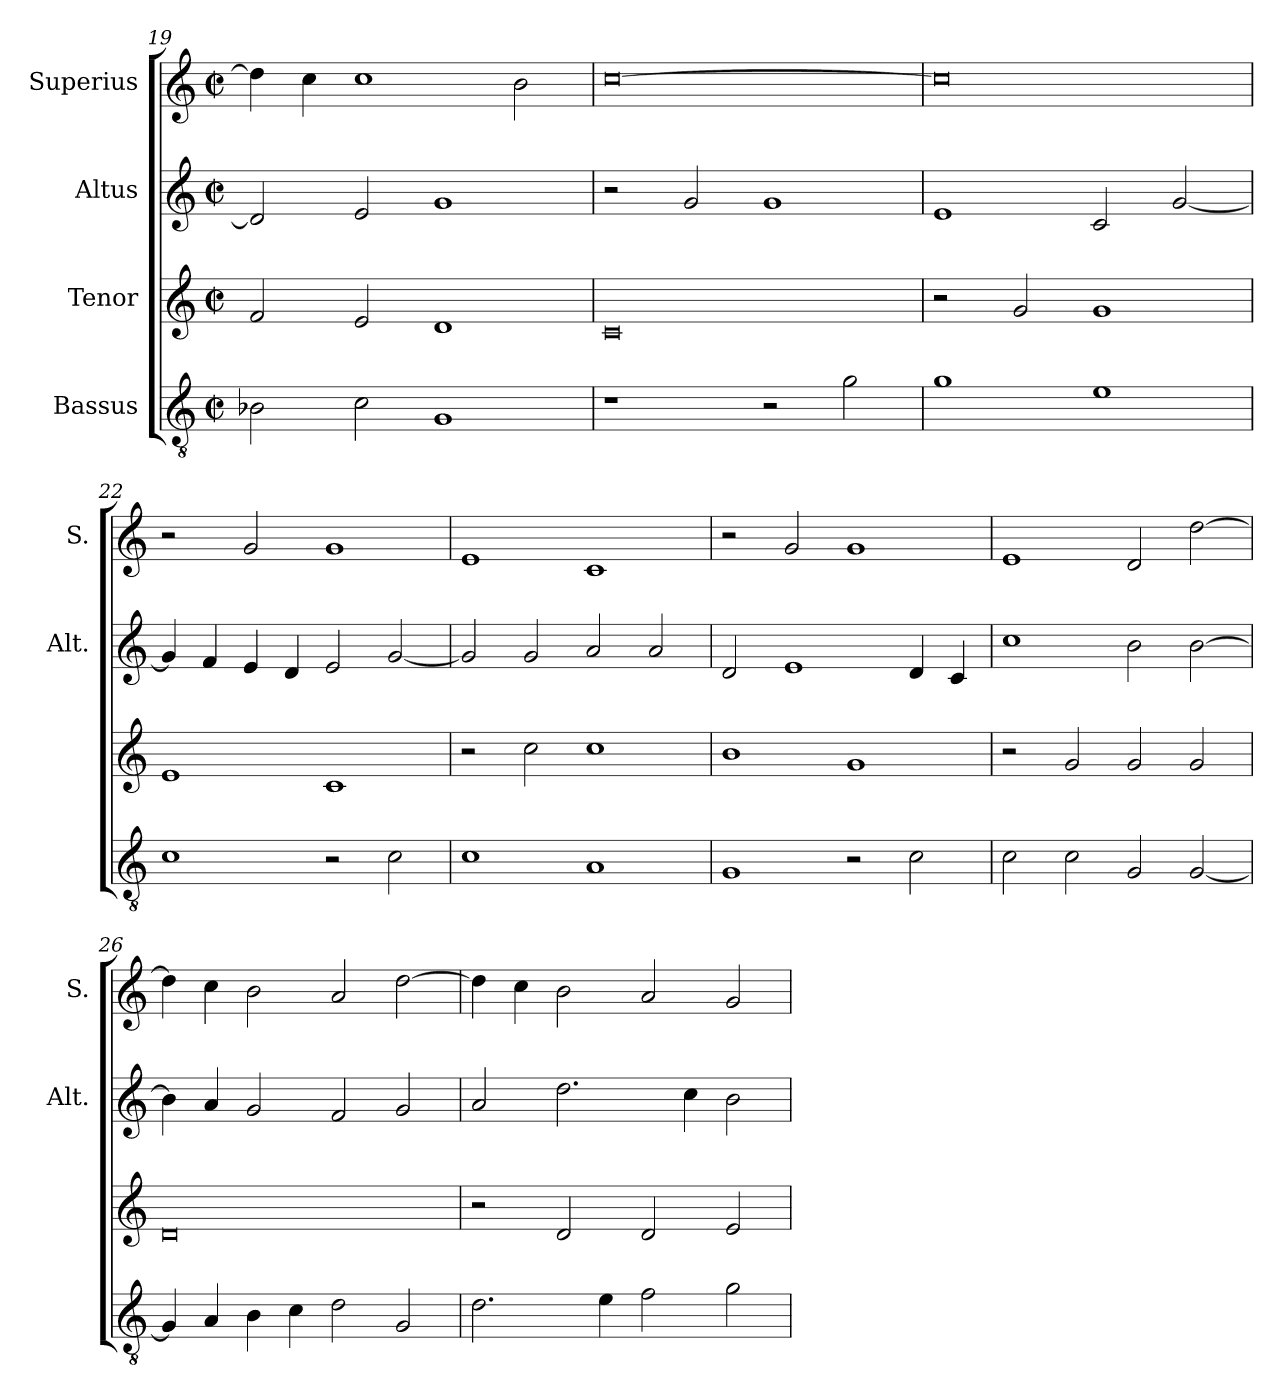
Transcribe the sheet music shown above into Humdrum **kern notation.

**kern	**kern	**kern	**kern
*part4	*part3	*part2	*part1
*staff4	*staff3	*staff2	*staff1
*I"Bassus	*I"Tenor	*I"Altus	*I"Superius
*	*	*I'Alt.	*I'S.
!!LO:PB:g=z
*clefGv2	*clefG2	*clefG2	*clefG2
*ITrd7c12	*	*	*
*k[]	*k[]	*k[]	*k[]
*C:	*C:	*C:	*C:
*M2/2	*M2/2	*M2/2	*M2/2
*met(c|)	*met(c|)	*met(c|)	*met(c|)
=19	=19	=19	=19
2BB-Xi\	2fi/	2di/]	4ddi\]
.	.	.	4cci\
2Ci\	2ei/	2ei/	1cci
1GGi	1di	1gi	.
.	.	.	2bi\
=20	=20	=20	=20
1r	0ci	2r	[>0cci
.	.	2gi/	.
2r	.	1gi	.
2Gi\	.	.	.
=21	=21	=21	=21
1Gi	2r	1ei	0cci]
.	2gi/	.	.
1Ei	1gi	2ci/	.
.	.	[<2gi/	.
=22	=22	=22	=22
1Ci	1ei	4gi/]	2r
.	.	4fi/	.
.	.	4ei/	2gi/
.	.	4di/	.
2r	1ci	2ei/	1gi
2Ci\	.	[<2gi/	.
=23	=23	=23	=23
1Ci	2r	2gi/]	1ei
.	2cci\	2gi/	.
1AAi	1cci	2ai/	1ci
.	.	2ai/	.
!!LO:LB:g=z
=24	=24	=24	=24
1GGi	1bi	2di/	2r
.	.	1ei	2gi/
2r	1gi	.	1gi
2Ci\	.	4di/	.
.	.	4ci/	.
=25	=25	=25	=25
2Ci\	2r	1cci	1ei
2Ci\	2gi/	.	.
2GGi/	2gi/	2bi\	2di/
[<2GGi/	2gi/	[>2bi\	[>2ddi\
=26	=26	=26	=26
4GGi/]	0di	4bi\]	4ddi\]
4AAi/	.	4ai/	4cci\
4BBi\	.	2gi/	2bi\
4Ci\	.	.	.
2Di\	.	2fi/	2ai/
2GGi/	.	2gi/	[>2ddi\
=27	=27	=27	=27
2.Di\	2r	2ai/	4ddi\]
.	.	.	4cci\
.	2di/	2.ddi\	2bi\
4Ei\	.	.	.
2Fi\	2di/	.	2ai/
.	.	4cci\	.
2Gi\	2ei/	2bi\	2gi/
=	=	=	=
*-	*-	*-	*-
